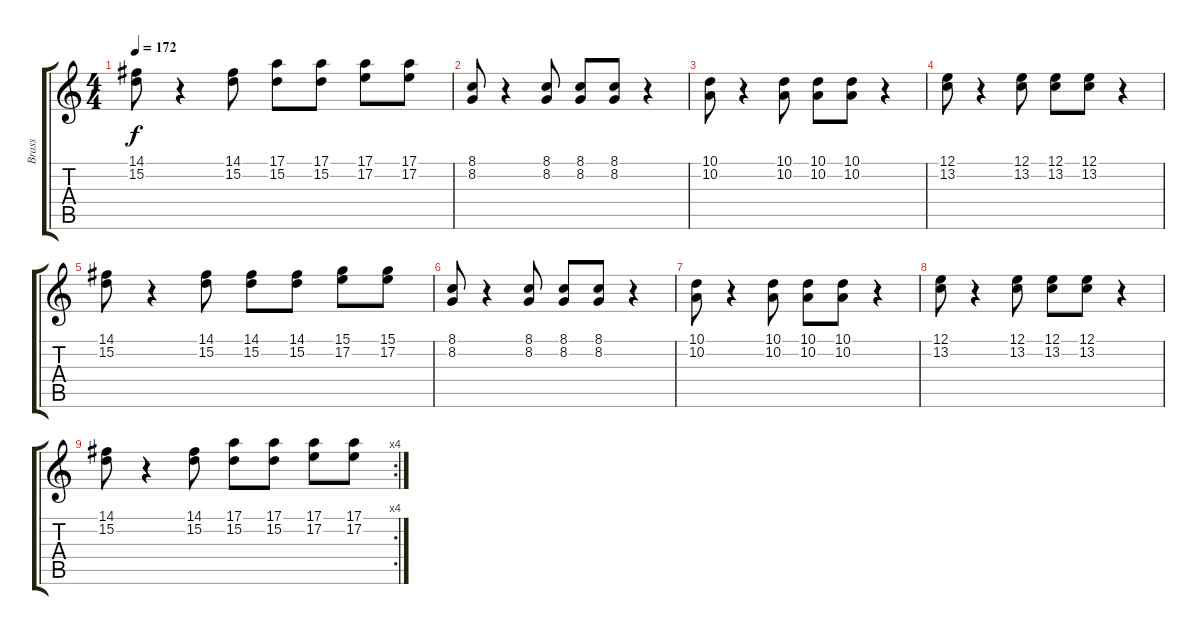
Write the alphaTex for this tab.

\track ("Brass" "Brass") {instrument tuba}
\staff {score tabs}
\tuning (E4 B3 G3 D3 A2 E2) {hide}
\ts (4 4)
\tempo 172
\clef g2
\ks c
(14.1 15.2).8{dy f} r.4 (14.1 15.2).8 (17.1 15.2).8 (17.1 15.2).8 (17.1 17.2).8 (17.1 17.2).8 |
(8.1 8.2).8 r.4 (8.1 8.2).8 (8.1 8.2).8 (8.1 8.2).8 r.4 |
(10.1 10.2).8 r.4 (10.1 10.2).8 (10.1 10.2).8 (10.1 10.2).8 r.4 |
(12.1 13.2).8 r.4 (12.1 13.2).8 (12.1 13.2).8 (12.1 13.2).8 r.4 |
(14.1 15.2).8 r.4 (14.1 15.2).8 (14.1 15.2).8 (14.1 15.2).8 (15.1 17.2).8 (15.1 17.2).8 |
(8.1 8.2).8 r.4 (8.1 8.2).8 (8.1 8.2).8 (8.1 8.2).8 r.4 |
(10.1 10.2).8 r.4 (10.1 10.2).8 (10.1 10.2).8 (10.1 10.2).8 r.4 |
(12.1 13.2).8 r.4 (12.1 13.2).8 (12.1 13.2).8 (12.1 13.2).8 r.4 |
\rc 4
(14.1 15.2).8 r.4 (14.1 15.2).8 (17.1 15.2).8 (17.1 15.2).8 (17.1 17.2).8 (17.1 17.2).8
